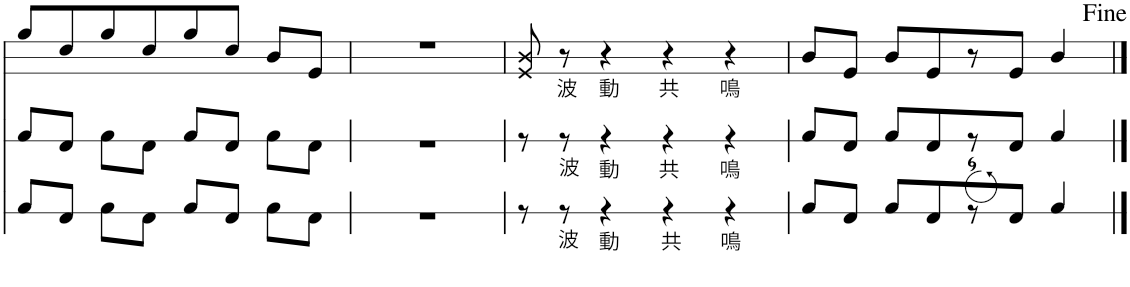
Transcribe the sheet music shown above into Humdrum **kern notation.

**kern	**kern	**kern
*part3	*part2	*part1
*staff3	*staff2	*staff1
*I"桶	*I"胴	*I"組
!!LO:PB:g=z
*k[]	*k[]	*k[]
*M4/4	*M4/4	*M4/4
=128	=128	=128
8gg/L	8gg/L	8gg/L
8ee/J	8ee/J	8ee/
8gg\L	8gg\L	8gg/
8ee\J	8ee\J	8ee/
8gg/L	8gg/L	8gg/
8ee/J	8ee/J	8ee/J
8gg\L	8gg\L	8dd/L
8ee\J	8ee\J	8b/J
=129	=129	=129
1r	1r	1r
=130	=130	=130
8r	8r	8b/ 8dd/
!	!	!LO:TX:b:t=波
!	!LO:TX:b:t=波	!
!LO:TX:b:t=波	!	!
8r	8r	8r
!	!	!LO:TX:b:t=動
!	!LO:TX:b:t=動	!
!LO:TX:b:t=動	!	!
4r	4r	4r
!	!	!LO:TX:b:t=共
!	!LO:TX:b:t=共	!
!LO:TX:b:t=共	!	!
4r	4r	4r
!	!	!LO:TX:b:t=鳴
!	!LO:TX:b:t=鳴	!
!LO:TX:b:t=鳴	!	!
4r	4r	4r
=131	=131	=131
8gg/L	8gg/L	8dd/L
8ee/J	8ee/J	8b/J
8gg/L	8gg/L	8dd/L
8ee/	8ee/	8b/
!LO:TX:a:t=🌀	!	!
8r	8r	8r
8ee/J	8ee/J	8b/J
4gg/	4gg/	4dd/
==	==	==
*-	*-	*-
